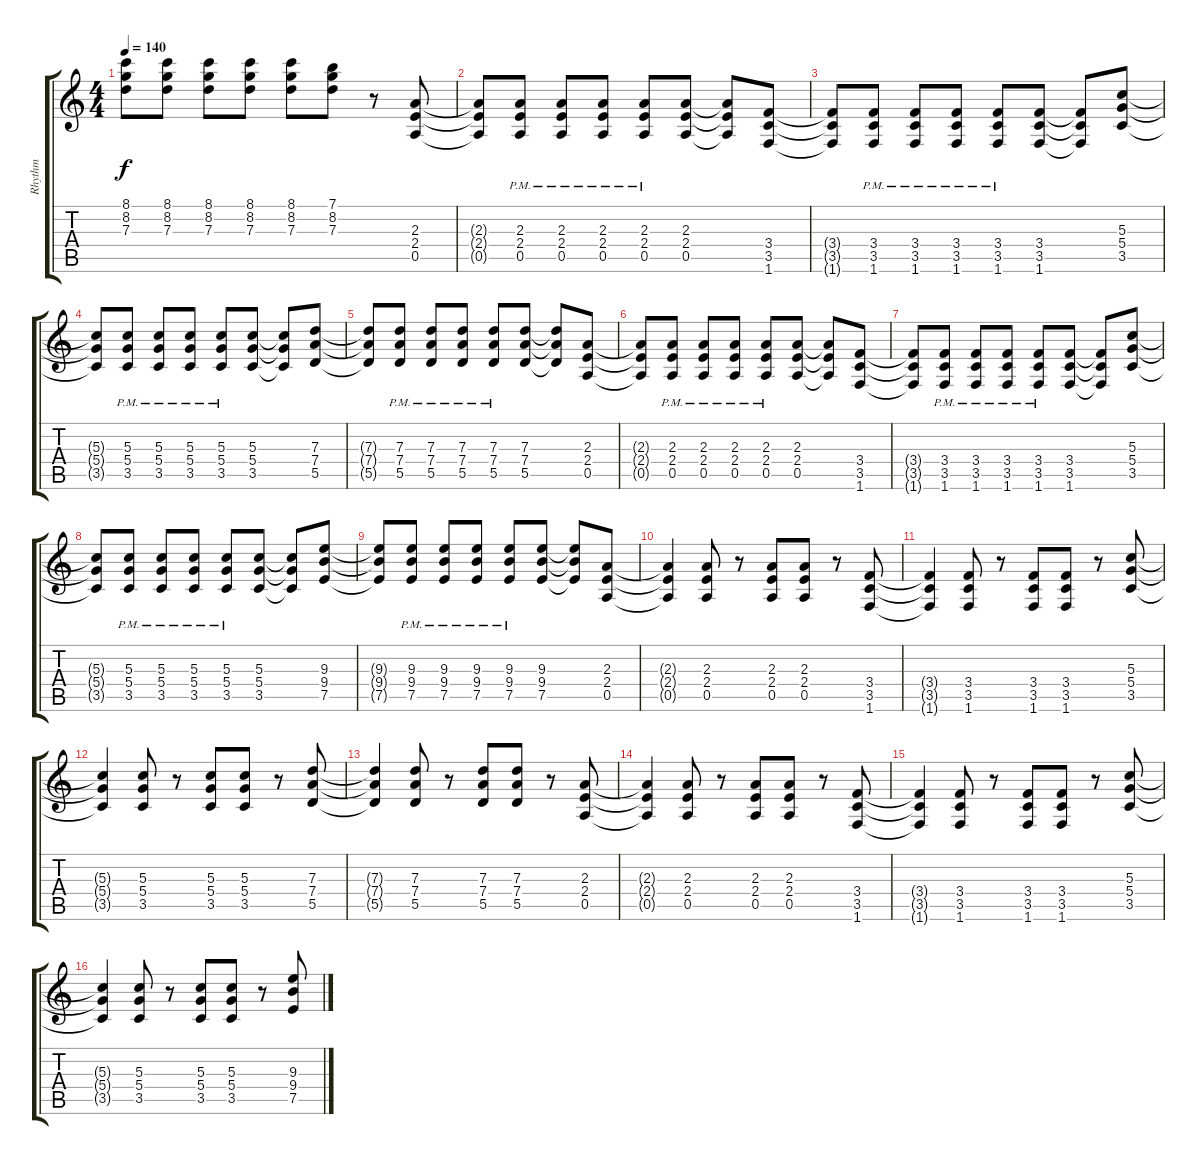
\track ("Rhythm" "Rhythm") {instrument distortionguitar}
\staff {score tabs}
\tuning (E4 B3 G3 D3 A2 E2) {hide}
\ts (4 4)
\tempo 140
\clef g2
\ks c
(8.1{t} 8.2{t} 7.3{t}).8{dy f} (8.1 8.2 7.3).8 (8.1 8.2 7.3).8 (8.1 8.2 7.3).8 (8.1 8.2 7.3).8 (7.1 8.2 7.3).8 r.8 (2.3 2.4 0.5).8 |
(2.3{t} 2.4{t} 0.5{t}).8 (2.3 2.4 0.5{pm}).8 (2.3{pm} 2.4 0.5).8 (2.3{pm} 2.4 0.5).8 (2.3{pm} 2.4 0.5).8 (2.3 2.4 0.5).8 (2.3{t} 2.4{t} 0.5{t}).8 (3.4 3.5 1.6).8 |
(3.4{t} 3.5{t} 1.6{t}).8 (3.4{pm} 3.5 1.6).8 (3.4{pm} 3.5 1.6).8 (3.4{pm} 3.5 1.6).8 (3.4{pm} 3.5 1.6).8 (3.4 3.5 1.6).8 (3.4{t} 3.5{t} 1.6{t}).8 (5.3 5.4 3.5).8 |
(5.3{t} 5.4{t} 3.5{t}).8 (5.3{pm} 5.4 3.5).8 (5.3{pm} 5.4 3.5).8 (5.3{pm} 5.4 3.5).8 (5.3{pm} 5.4 3.5).8 (5.3 5.4 3.5).8 (5.3{t} 5.4{t} 3.5{t}).8 (7.3 7.4 5.5).8 |
(7.3{t} 7.4{t} 5.5{t}).8 (7.3 7.4 5.5{pm}).8 (7.3 7.4 5.5{pm}).8 (7.3 7.4 5.5{pm}).8 (7.3 7.4 5.5{pm}).8 (7.3 7.4 5.5).8 (7.3{t} 7.4{t} 5.5{t}).8 (2.3 2.4 0.5).8 |
(2.3{t} 2.4{t} 0.5{t}).8 (2.3 2.4 0.5{pm}).8 (2.3{pm} 2.4 0.5).8 (2.3{pm} 2.4 0.5).8 (2.3{pm} 2.4 0.5).8 (2.3 2.4 0.5).8 (2.3{t} 2.4{t} 0.5{t}).8 (3.4 3.5 1.6).8 |
(3.4{t} 3.5{t} 1.6{t}).8 (3.4{pm} 3.5 1.6).8 (3.4{pm} 3.5 1.6).8 (3.4{pm} 3.5 1.6).8 (3.4{pm} 3.5 1.6).8 (3.4 3.5 1.6).8 (3.4{t} 3.5{t} 1.6{t}).8 (5.3 5.4 3.5).8 |
(5.3{t} 5.4{t} 3.5{t}).8 (5.3{pm} 5.4 3.5).8 (5.3{pm} 5.4 3.5).8 (5.3{pm} 5.4 3.5).8 (5.3{pm} 5.4 3.5).8 (5.3 5.4 3.5).8 (5.3{t} 5.4{t} 3.5{t}).8 (9.3 9.4 7.5).8 |
(9.3{t} 9.4{t} 7.5{t}).8 (9.3 9.4 7.5{pm}).8 (9.3 9.4 7.5{pm}).8 (9.3 9.4 7.5{pm}).8 (9.3 9.4 7.5{pm}).8 (9.3 9.4 7.5).8 (9.3{t} 9.4{t} 7.5{t}).8 (2.3 2.4 0.5).8 |
(2.3{t} 2.4{t} 0.5{t}).4 (2.3 2.4 0.5).8 r.8 (2.3 2.4 0.5).8 (2.3 2.4 0.5).8 r.8 (3.4 3.5 1.6).8 |
(3.4{t} 3.5{t} 1.6{t}).4 (3.4 3.5 1.6).8 r.8 (3.4 3.5 1.6).8 (3.4 3.5 1.6).8 r.8 (5.3 5.4 3.5).8 |
(5.3{t} 5.4{t} 3.5{t}).4 (5.3 5.4 3.5).8 r.8 (5.3 5.4 3.5).8 (5.3 5.4 3.5).8 r.8 (7.3 7.4 5.5).8 |
(7.3{t} 7.4{t} 5.5{t}).4 (7.3 7.4 5.5).8 r.8 (7.3 7.4 5.5).8 (7.3 7.4 5.5).8 r.8 (2.3 2.4 0.5).8 |
(2.3{t} 2.4{t} 0.5{t}).4 (2.3 2.4 0.5).8 r.8 (2.3 2.4 0.5).8 (2.3 2.4 0.5).8 r.8 (3.4 3.5 1.6).8 |
(3.4{t} 3.5{t} 1.6{t}).4 (3.4 3.5 1.6).8 r.8 (3.4 3.5 1.6).8 (3.4 3.5 1.6).8 r.8 (5.3 5.4 3.5).8 |
(5.3{t} 5.4{t} 3.5{t}).4 (5.3 5.4 3.5).8 r.8 (5.3 5.4 3.5).8 (5.3 5.4 3.5).8 r.8 (9.3 9.4 7.5).8
